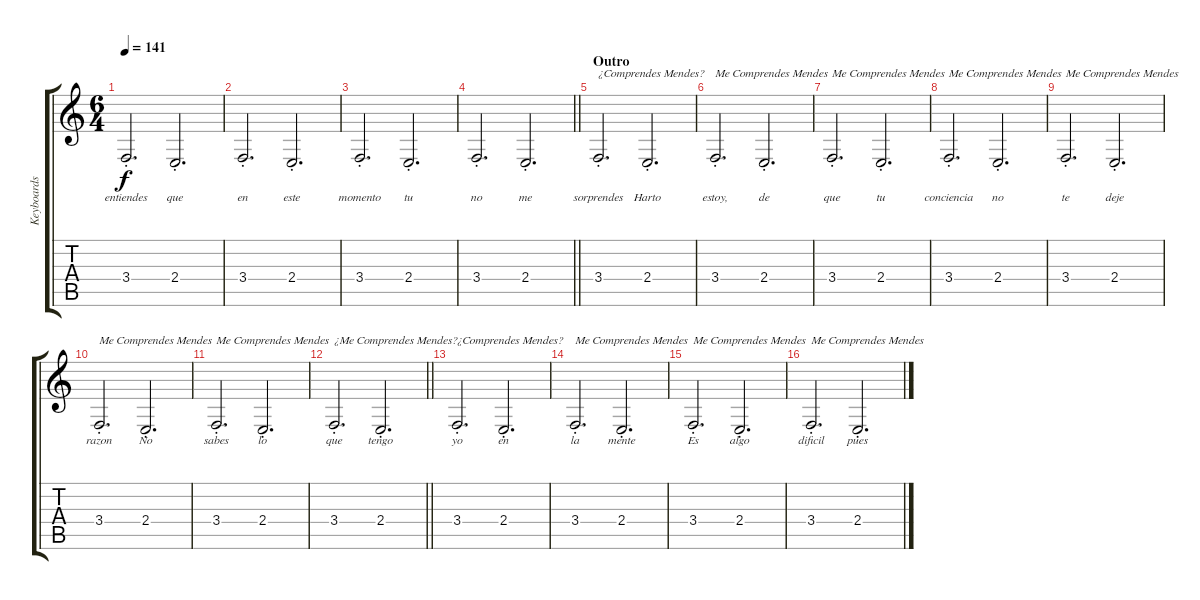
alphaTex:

\track ("Keyboards" "Keyboards") {instrument trumpet}
\staff {score tabs}
\tuning (E4 B3 G3 D3 A2 E2) {hide}
\ts (6 4)
\tempo 141
\clef g2
\ks c
3.4{st}.2{d lyrics (0 "entiendes") lyrics (1 "") lyrics (2 "") lyrics (3 "") lyrics (4 "") dy f} 2.4{st}.2{d lyrics (0 "que") lyrics (1 "") lyrics (2 "") lyrics (3 "") lyrics (4 "")} |
3.4{st}.2{d lyrics (0 "en") lyrics (1 "") lyrics (2 "") lyrics (3 "") lyrics (4 "")} 2.4{st}.2{d lyrics (0 "este") lyrics (1 "") lyrics (2 "") lyrics (3 "") lyrics (4 "")} |
3.4{st}.2{d lyrics (0 "momento") lyrics (1 "") lyrics (2 "") lyrics (3 "") lyrics (4 "")} 2.4{st}.2{d lyrics (0 "tu") lyrics (1 "") lyrics (2 "") lyrics (3 "") lyrics (4 "")} |
\barLineRight lightlight
3.4{st}.2{d lyrics (0 "no") lyrics (1 "") lyrics (2 "") lyrics (3 "") lyrics (4 "")} 2.4{st}.2{d lyrics (0 "me") lyrics (1 "") lyrics (2 "") lyrics (3 "") lyrics (4 "")} |
\section ("" "Outro")
3.4{st}.2{d txt "¿Comprendes Mendes?" lyrics (0 "sorprendes") lyrics (1 "") lyrics (2 "") lyrics (3 "") lyrics (4 "")} 2.4{st}.2{d lyrics (0 "Harto") lyrics (1 "") lyrics (2 "") lyrics (3 "") lyrics (4 "")} |
3.4{st}.2{d txt "Me Comprendes Mendes" lyrics (0 "estoy,") lyrics (1 "") lyrics (2 "") lyrics (3 "") lyrics (4 "")} 2.4{st}.2{d lyrics (0 "de") lyrics (1 "") lyrics (2 "") lyrics (3 "") lyrics (4 "")} |
3.4{st}.2{d txt "Me Comprendes Mendes" lyrics (0 "que") lyrics (1 "") lyrics (2 "") lyrics (3 "") lyrics (4 "")} 2.4{st}.2{d lyrics (0 "tu") lyrics (1 "") lyrics (2 "") lyrics (3 "") lyrics (4 "")} |
3.4{st}.2{d txt "Me Comprendes Mendes" lyrics (0 "conciencia") lyrics (1 "") lyrics (2 "") lyrics (3 "") lyrics (4 "")} 2.4{st}.2{d lyrics (0 "no") lyrics (1 "") lyrics (2 "") lyrics (3 "") lyrics (4 "")} |
3.4{st}.2{d txt "Me Comprendes Mendes" lyrics (0 "te") lyrics (1 "") lyrics (2 "") lyrics (3 "") lyrics (4 "")} 2.4{st}.2{d lyrics (0 "deje") lyrics (1 "") lyrics (2 "") lyrics (3 "") lyrics (4 "")} |
3.4{st}.2{d txt "Me Comprendes Mendes" lyrics (0 "razon") lyrics (1 "") lyrics (2 "") lyrics (3 "") lyrics (4 "")} 2.4{st}.2{d lyrics (0 "No") lyrics (1 "") lyrics (2 "") lyrics (3 "") lyrics (4 "")} |
3.4{st}.2{d txt "Me Comprendes Mendes" lyrics (0 "sabes") lyrics (1 "") lyrics (2 "") lyrics (3 "") lyrics (4 "")} 2.4{st}.2{d lyrics (0 "lo") lyrics (1 "") lyrics (2 "") lyrics (3 "") lyrics (4 "")} |
\barLineRight lightlight
3.4{st}.2{d txt "¿Me Comprendes Mendes?" lyrics (0 "que") lyrics (1 "") lyrics (2 "") lyrics (3 "") lyrics (4 "")} 2.4{st}.2{d lyrics (0 "tengo") lyrics (1 "") lyrics (2 "") lyrics (3 "") lyrics (4 "")} |
3.4{st}.2{d txt "¿Comprendes Mendes?" lyrics (0 "yo") lyrics (1 "") lyrics (2 "") lyrics (3 "") lyrics (4 "")} 2.4{st}.2{d lyrics (0 "en") lyrics (1 "") lyrics (2 "") lyrics (3 "") lyrics (4 "")} |
3.4{st}.2{d txt "Me Comprendes Mendes" lyrics (0 "la") lyrics (1 "") lyrics (2 "") lyrics (3 "") lyrics (4 "")} 2.4{st}.2{d lyrics (0 "mente") lyrics (1 "") lyrics (2 "") lyrics (3 "") lyrics (4 "")} |
3.4{st}.2{d txt "Me Comprendes Mendes" lyrics (0 "Es") lyrics (1 "") lyrics (2 "") lyrics (3 "") lyrics (4 "")} 2.4{st}.2{d lyrics (0 "algo") lyrics (1 "") lyrics (2 "") lyrics (3 "") lyrics (4 "")} |
3.4{st}.2{d txt "Me Comprendes Mendes" lyrics (0 "dificil") lyrics (1 "") lyrics (2 "") lyrics (3 "") lyrics (4 "")} 2.4{st}.2{d lyrics (0 "pues") lyrics (1 "") lyrics (2 "") lyrics (3 "") lyrics (4 "")}
